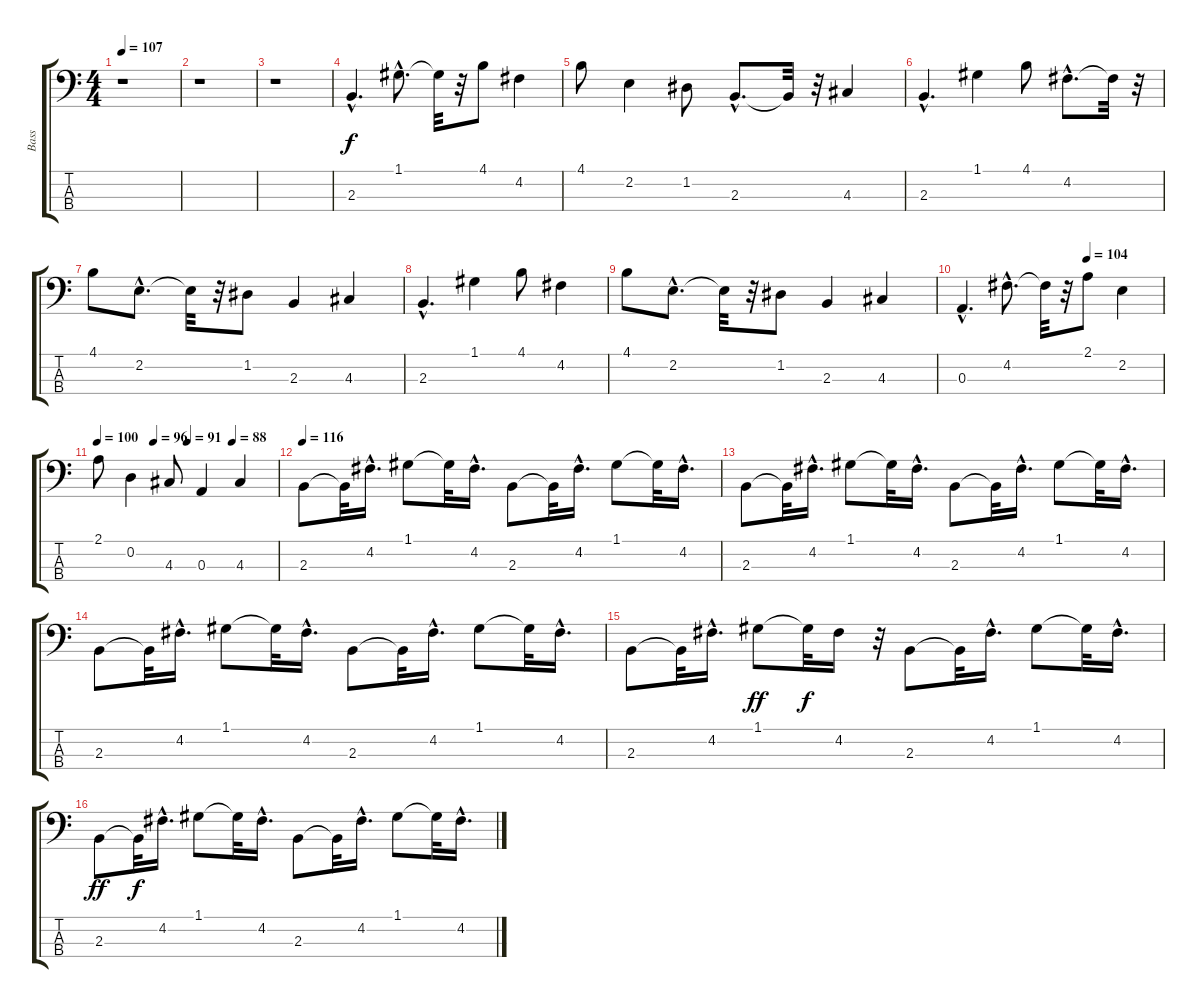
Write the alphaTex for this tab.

\track ("Bass" "Bass") {instrument fretlessbass}
\staff {score tabs}
\tuning (G2 D2 A1 E1) {hide}
\ts (4 4)
\tempo 107
\clef f4
\ks c
r.1{dy f instrument fretlessbass} |
r.1 |
r.1 |
2.3{hac}.4{d} 1.1{hac}.8{d} 1.1{t}.32 r.32 4.1.8 4.2.4 |
4.1.8 2.2.4 1.2.8 2.3{hac}.8{d} 2.3{t}.32 r.32 4.3.4 |
2.3{hac}.4{d} 1.1.4 4.1.8 4.2{hac}.8{d} 4.2{t}.32 r.32 |
4.1.8 2.2{hac}.8{d} 2.2{t}.32 r.32 1.2.8 2.3.4 4.3.4 |
2.3{hac}.4{d} 1.1.4 4.1.8 4.2.4 |
4.1.8 2.2{hac}.8{d} 2.2{t}.32 r.32 1.2.8 2.3.4 4.3.4 |
\tempo (104 0.625)
0.3{hac}.4{d} 4.2{hac}.8{d} 4.2{t}.32 r.32 2.1.8 2.2.4 |
\tempo 100
\tempo (96 0.3125)
\tempo (91 0.5)
\tempo (88 0.75)
2.1.8 0.2.4 4.3.8 0.3.4 4.3.4 |
\tempo 116
2.3.8 2.3{t}.32 4.2{hac}.16{d} 1.1.8 1.1{t}.32 4.2{hac}.16{d} 2.3.8 2.3{t}.32 4.2{hac}.16{d} 1.1.8 1.1{t}.32 4.2{hac}.16{d} |
2.3.8 2.3{t}.32 4.2{hac}.16{d} 1.1.8 1.1{t}.32 4.2{hac}.16{d} 2.3.8 2.3{t}.32 4.2{hac}.16{d} 1.1.8 1.1{t}.32 4.2{hac}.16{d} |
2.3.8 2.3{t}.32 4.2{hac}.16{d} 1.1.8 1.1{t}.32 4.2{hac}.16{d} 2.3.8 2.3{t}.32 4.2{hac}.16{d} 1.1.8 1.1{t}.32 4.2{hac}.16{d} |
2.3.8 2.3{t}.32 4.2{hac}.16{d} 1.1.8{dy ff} 1.1{t}.32{dy f} 4.2.16 r.32 2.3.8 2.3{t}.32 4.2{hac}.16{d} 1.1.8 1.1{t}.32 4.2{hac}.16{d} |
2.3.8{dy ff} 2.3{t}.32{dy f} 4.2{hac}.16{d} 1.1.8 1.1{t}.32 4.2{hac}.16{d} 2.3.8 2.3{t}.32 4.2{hac}.16{d} 1.1.8 1.1{t}.32 4.2{hac}.16{d}
